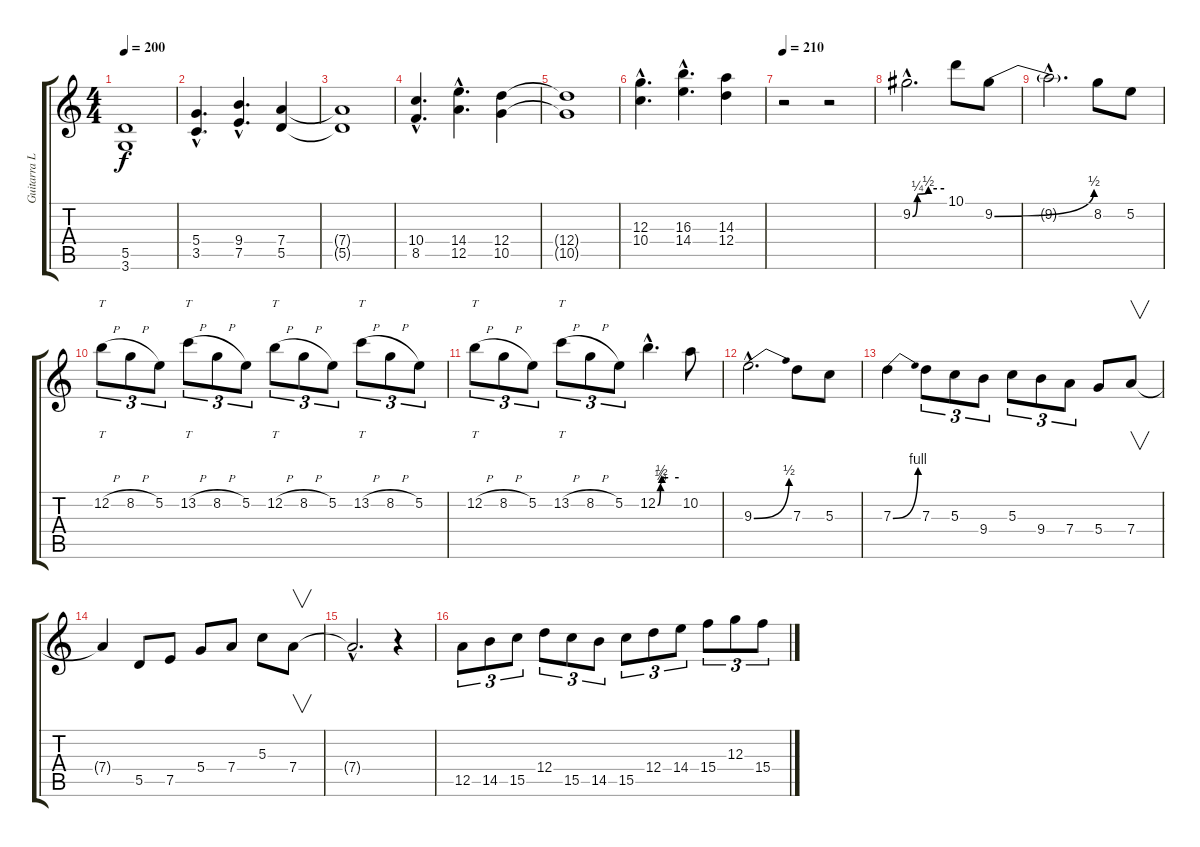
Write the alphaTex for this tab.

\track ("Guitarra Líder" "Guitarra L") {instrument distortionguitar}
\staff {score tabs}
\tuning (E4 B3 G3 D3 A2 E2) {hide}
\ts (4 4)
\tempo 200
\clef g2
\ks c
(5.5{t} 3.6{t}).1{dy f} |
(5.4{hac} 3.5{hac}).4{d} (9.4{hac} 7.5{hac}).4{d} (7.4 5.5).4 |
(7.4{t} 5.5{t}).1 |
(10.4{hac} 8.5{hac}).4{d} (14.4{hac} 12.5{hac}).4{d} (12.4 10.5).4 |
(12.4{t} 10.5{t}).1 |
(12.3{hac} 10.4{hac}).4{d} (16.3{hac} 14.4{hac}).4{d} (14.3 12.4).4 |
\tempo 210
r.2 r.2 |
9.2{be (custom 0 0 9 1 30 2 60 2) hac}.2{d} 10.1.8 9.2{be (bend 0 0 60 2)}.8 |
9.2{hac t}.2{d} 8.2.8 5.2.8 |
12.2{h}.8{tt tu (3 2)} 8.2{h}.8{tu (3 2)} 5.2.8{tu (3 2)} 13.2{h}.8{tt tu (3 2)} 8.2{h}.8{tu (3 2)} 5.2.8{tu (3 2)} 12.2{h}.8{tt tu (3 2)} 8.2{h}.8{tu (3 2)} 5.2.8{tu (3 2)} 13.2{h}.8{tt tu (3 2)} 8.2{h}.8{tu (3 2)} 5.2.8{tu (3 2)} |
12.2{h}.8{tt tu (3 2)} 8.2{h}.8{tu (3 2)} 5.2.8{tu (3 2)} 13.2{h}.8{tt tu (3 2)} 8.2{h}.8{tu (3 2)} 5.2.8{tu (3 2)} 12.2{be (custom 0 0 8 1 12 2 30 2 60 2) hac}.4{d} 10.2.8 |
9.3{be (bend 0 0 60 2) hac}.2{d} 7.3.8 5.3.8 |
7.3{be (bend 0 0 60 4)}.4 7.3.8{tu (3 2)} 5.3.8{tu (3 2)} 9.4.8{tu (3 2)} 5.3.8{tu (3 2)} 9.4.8{tu (3 2)} 7.4.8{tu (3 2)} 5.4.8 7.4.8{v} |
7.4{t}.4 5.5.8 7.5.8 5.4.8 7.4.8 5.3.8 7.4.8{v} |
7.4{hac t}.2{d} r.4 |
12.5.8{tu (3 2)} 14.5.8{tu (3 2)} 15.5.8{tu (3 2)} 12.4.8{tu (3 2)} 15.5.8{tu (3 2)} 14.5.8{tu (3 2)} 15.5.8{tu (3 2)} 12.4.8{tu (3 2)} 14.4.8{tu (3 2)} 15.4.8{tu (3 2)} 12.3.8{tu (3 2)} 15.4.8{tu (3 2)}
